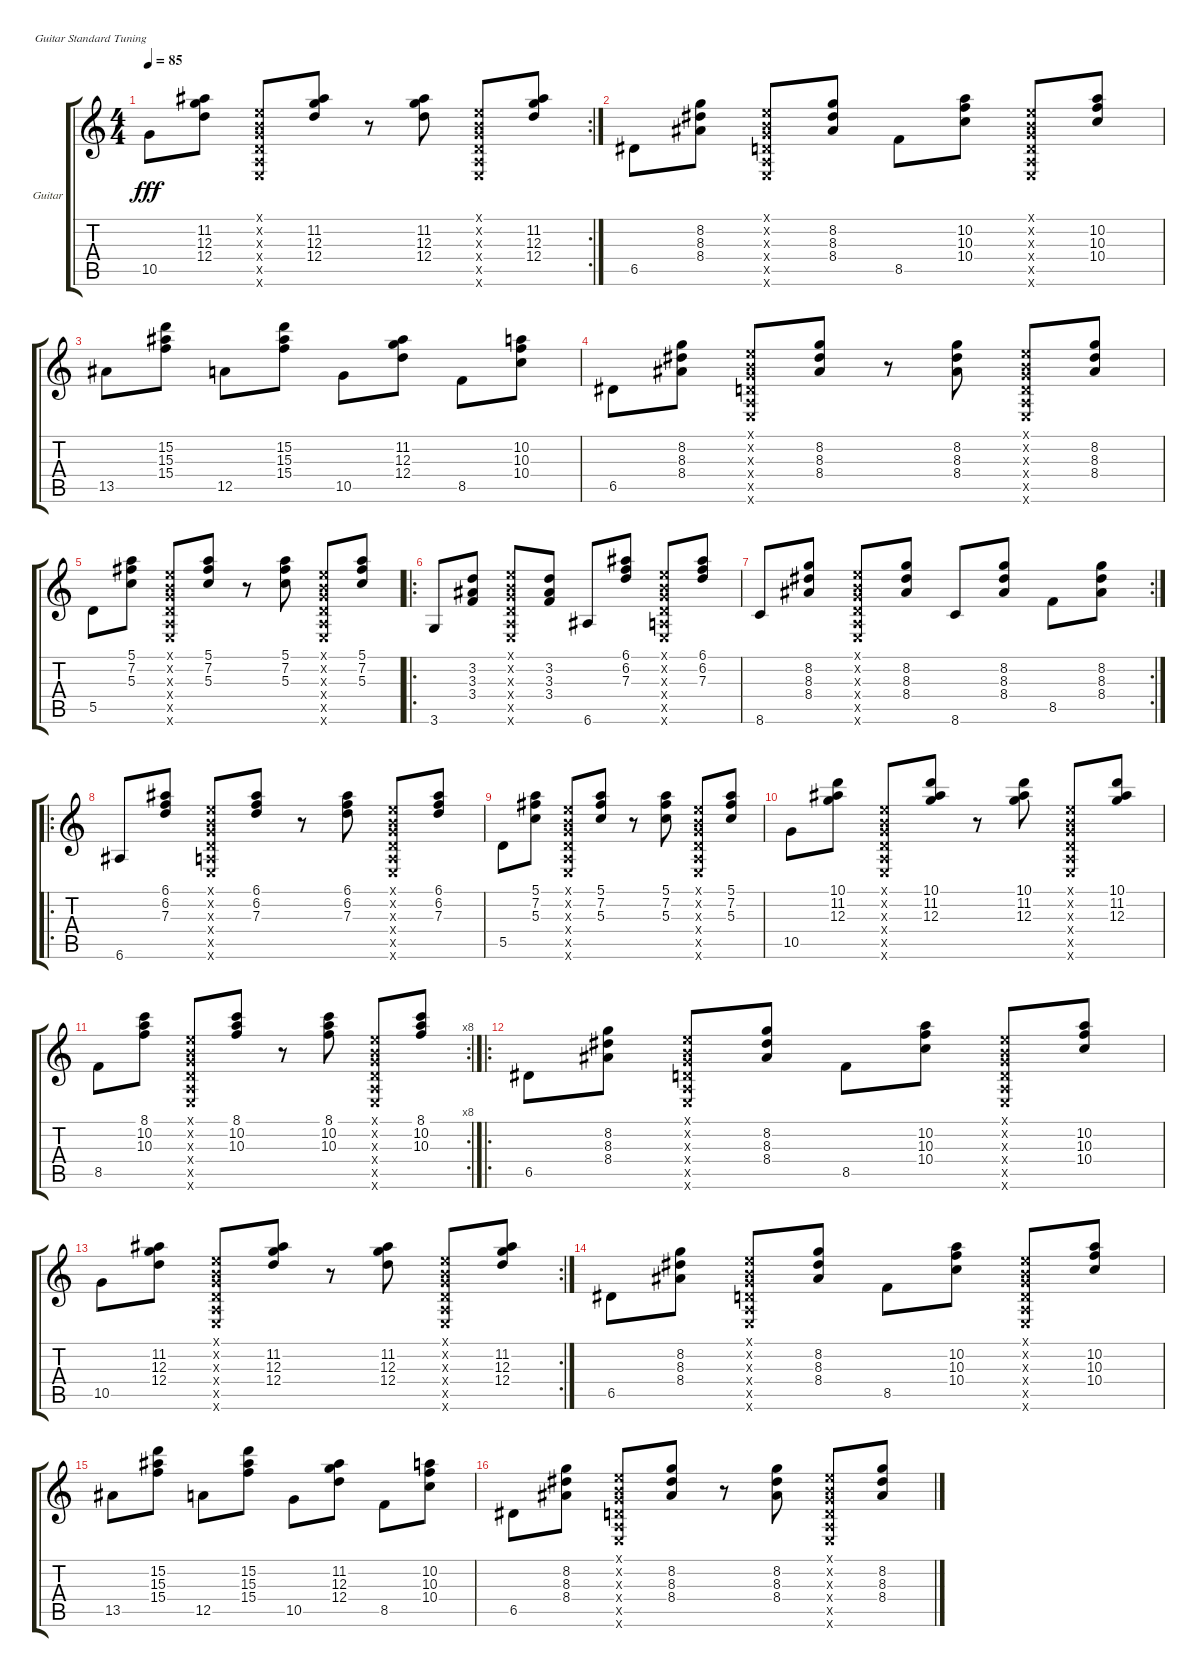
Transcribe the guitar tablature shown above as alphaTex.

\defaultSystemsLayout 4
\bracketExtendMode groupsimilarinstruments
\firstSystemTrackNameOrientation horizontal
\otherSystemsTrackNameOrientation horizontal
\track ("Guitar" "Guitar") {instrument acousticguitarsteel}
\staff {score tabs}
\tuning (E4 B3 G3 D3 A2 E2)
\rc 2
\ts (4 4)
\tempo 85
\clef g2
\ks c
10.5.8{dy fff} (11.2 12.3 12.4).8 (0.4{x} 0.6{x} 0.5{x} 0.3{x} 0.2{x} 0.1{x}).8 (11.2 12.3 12.4).8 r.8 (11.2 12.3 12.4).8 (0.1{x} 0.2{x} 0.3{x} 0.4{x} 0.5{x} 0.6{x}).8 (12.4 12.3 11.2).8 |
6.5.8 (8.2 8.3 8.4).8 (0.6{x} 0.5{x} 0.4{x} 0.3{x} 0.2{x} 0.1{x}).8 (8.2 8.3 8.4).8 8.5.8 (10.4 10.3 10.2).8 (0.1{x} 0.2{x} 0.3{x} 0.4{x} 0.5{x} 0.6{x}).8 (10.4 10.3 10.2).8 |
13.5.8 (15.2 15.3 15.4).8 12.5.8 (15.2 15.3 15.4).8 10.5.8 (12.4 12.3 11.2).8 8.5.8 (10.4 10.3 10.2).8 |
6.5.8 (8.2 8.3 8.4).8 (0.6{x} 0.5{x} 0.4{x} 0.3{x} 0.2{x} 0.1{x}).8 (8.2 8.3 8.4).8 r.8 (8.4 8.3 8.2).8 (0.1{x} 0.2{x} 0.3{x} 0.4{x} 0.5{x} 0.6{x}).8 (8.4 8.3 8.2).8 |
5.5.8 (7.2 5.3 5.1).8 (0.4{x} 0.6{x} 0.5{x} 0.3{x} 0.2{x} 0.1{x}).8 (7.2 5.3 5.1).8 r.8 (7.2 5.3 5.1).8 (0.1{x} 0.2{x} 0.3{x} 0.4{x} 0.5{x} 0.6{x}).8 (5.3 7.2 5.1).8 |
\ro
3.6.8 (3.4 3.3 3.2).8 (0.1{x} 0.2{x} 0.3{x} 0.4{x} 0.5{x} 0.6{x}).8 (3.2 3.3 3.4).8 6.6.8 (7.3 6.2 6.1).8 (0.1{x} 0.2{x} 0.3{x} 0.4{x} 0.5{x} 0.6{x}).8 (7.3 6.2 6.1).8 |
\rc 2
8.6.8 (8.4 8.3 8.2).8 (0.1{x} 0.2{x} 0.3{x} 0.4{x} 0.5{x} 0.6{x}).8 (8.2 8.3 8.4).8 8.6.8 (8.4 8.3 8.2).8 8.5.8 (8.2 8.3 8.4).8 |
\ro
6.6.8 (6.1 7.3 6.2).8 (0.6{x} 0.5{x} 0.4{x} 0.3{x} 0.2{x} 0.1{x}).8 (6.1 7.3 6.2).8 r.8 (6.1 7.3 6.2).8 (0.3{x} 0.4{x} 0.5{x} 0.6{x} 0.1{x} 0.2{x}).8 (6.1 7.3 6.2).8 |
5.5.8 (5.1 7.2 5.3).8 (0.6{x} 0.5{x} 0.4{x} 0.3{x} 0.2{x} 0.1{x}).8 (5.1 7.2 5.3).8 r.8 (5.1 7.2 5.3).8 (0.3{x} 0.4{x} 0.5{x} 0.6{x} 0.1{x} 0.2{x}).8 (5.1 7.2 5.3).8 |
10.5.8 (10.1 11.2 12.3).8 (0.6{x} 0.5{x} 0.4{x} 0.3{x} 0.2{x} 0.1{x}).8 (10.1 11.2 12.3).8 r.8 (10.1 11.2 12.3).8 (0.3{x} 0.4{x} 0.5{x} 0.6{x} 0.1{x} 0.2{x}).8 (10.1 11.2 12.3).8 |
\rc 8
8.5.8 (8.1 10.2 10.3).8 (0.6{x} 0.5{x} 0.4{x} 0.3{x} 0.2{x} 0.1{x}).8 (8.1 10.2 10.3).8 r.8 (8.1 10.2 10.3).8 (0.3{x} 0.4{x} 0.5{x} 0.6{x} 0.1{x} 0.2{x}).8 (8.1 10.2 10.3).8 |
\ro
6.5.8 (8.2 8.3 8.4).8 (0.6{x} 0.5{x} 0.4{x} 0.3{x} 0.2{x} 0.1{x}).8 (8.2 8.3 8.4).8 8.5.8 (10.4 10.3 10.2).8 (0.1{x} 0.2{x} 0.3{x} 0.4{x} 0.5{x} 0.6{x}).8 (10.4 10.3 10.2).8 |
\rc 2
10.5.8 (11.2 12.3 12.4).8 (0.4{x} 0.6{x} 0.5{x} 0.3{x} 0.2{x} 0.1{x}).8 (11.2 12.3 12.4).8 r.8 (11.2 12.3 12.4).8 (0.1{x} 0.2{x} 0.3{x} 0.4{x} 0.5{x} 0.6{x}).8 (12.4 12.3 11.2).8 |
6.5.8 (8.2 8.3 8.4).8 (0.6{x} 0.5{x} 0.4{x} 0.3{x} 0.2{x} 0.1{x}).8 (8.2 8.3 8.4).8 8.5.8 (10.4 10.3 10.2).8 (0.1{x} 0.2{x} 0.3{x} 0.4{x} 0.5{x} 0.6{x}).8 (10.4 10.3 10.2).8 |
13.5.8 (15.2 15.3 15.4).8 12.5.8 (15.2 15.3 15.4).8 10.5.8 (12.4 12.3 11.2).8 8.5.8 (10.4 10.3 10.2).8 |
6.5.8 (8.2 8.3 8.4).8 (0.6{x} 0.5{x} 0.4{x} 0.3{x} 0.2{x} 0.1{x}).8 (8.2 8.3 8.4).8 r.8 (8.4 8.3 8.2).8 (0.1{x} 0.2{x} 0.3{x} 0.4{x} 0.5{x} 0.6{x}).8 (8.4 8.3 8.2).8
